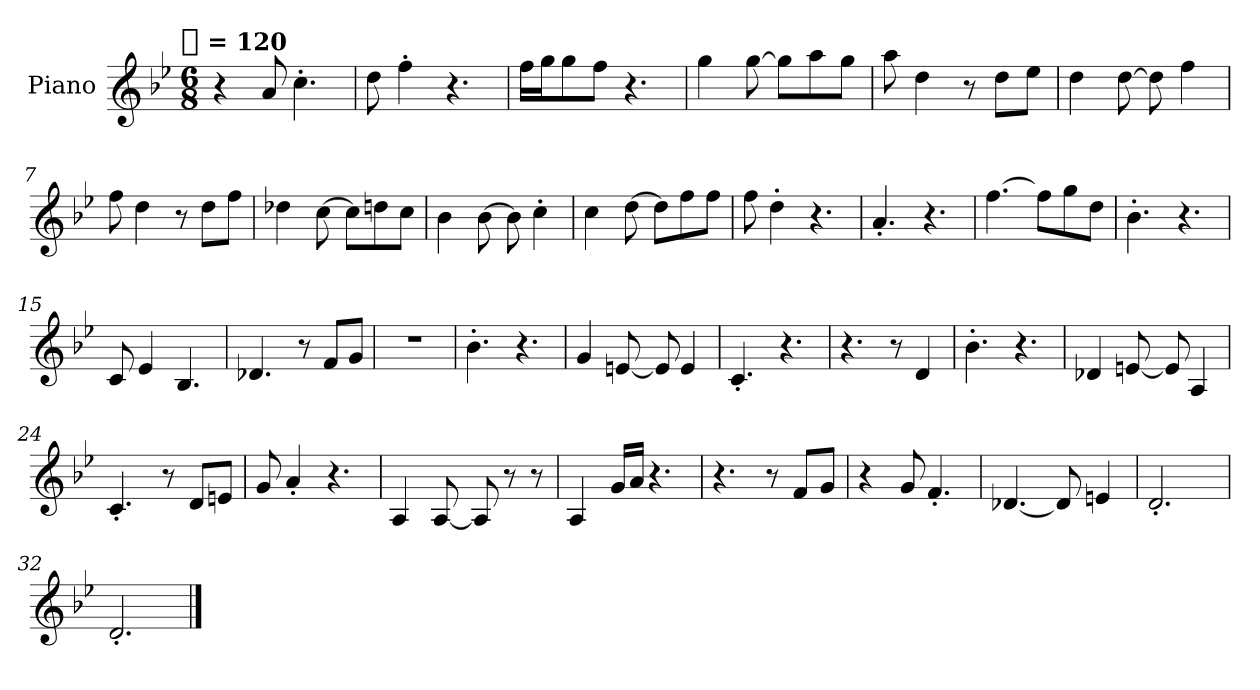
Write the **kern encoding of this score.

**kern
*part1
*staff1
*I"Piano
*I'Pno.
*clefG2
*k[b-e-]
!!LO:TX:omd:t=[quarter] = 120
*M6/8
*MM120
=1
4r
8a
4.cc'
=2
8dd
4ff'
4.r
=3
16ffLL
16ggJ
8gg
8ffJ
4.r
=4
4gg
[8gg
8ggL]
8aa
8ggJ
=5
8aa
4dd
8r
8ddL
8ee-J
=6
4dd
[8dd
8dd]
4ff
!!LO:LB:g=z
=7
8ff
4dd
8r
8ddL
8ffJ
=8
4dd-X
[8cc
8ccL]
8ddn
8ccJ
=9
4b-
[8b-
8b-]
4cc'
=10
4cc
[8dd
8ddL]
8ff
8ffJ
=11
8ff
4dd'
4.r
=12
4.a'
4.r
=13
[4.ff
8ffL]
8gg
8ddJ
=14
4.b-'
4.r
!!LO:LB:g=z
=15
8c
4e-
4.B-
=16
4.d-X
8r
8fL
8gJ
=17
2.r
=18
4.b-'
4.r
=19
4g
[8en
8e]
4e
=20
4.c'
4.r
=21
4.r
8r
4d
=22
4.b-'
4.r
!!LO:LB:g=z
=23
4d-X
[8en
8e]
4A
=24
4.c'
8r
8dL
8enJ
=25
8g
4a'
4.r
=26
4A
[8A
8A]
8r
8r
=27
4A
16gLL
16aJJ
4.r
=28
4.r
8r
8fL
8gJ
=29
4r
8g
4.f'
!!LO:LB:g=z
=30
[4.d-X
8d-]
4en
=31
2.d'
=32
2.d'
==
*-
